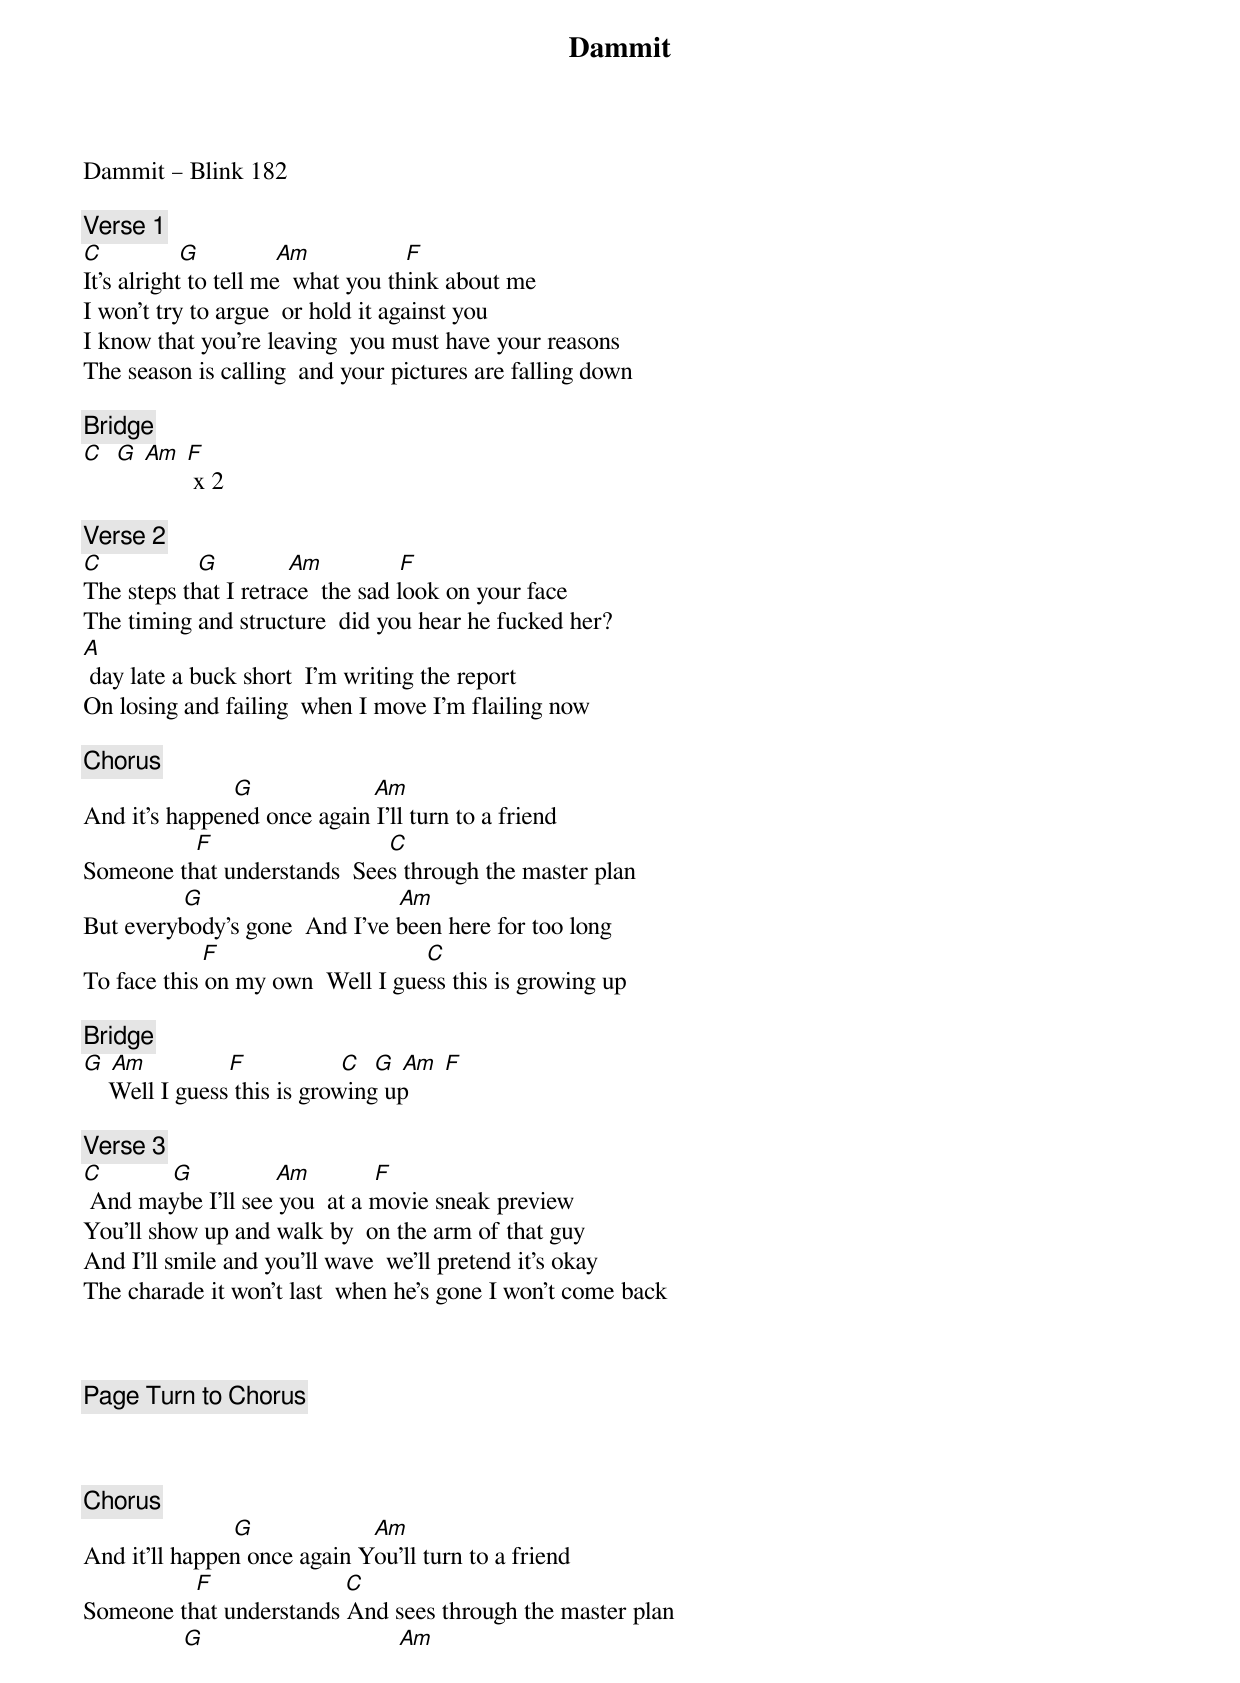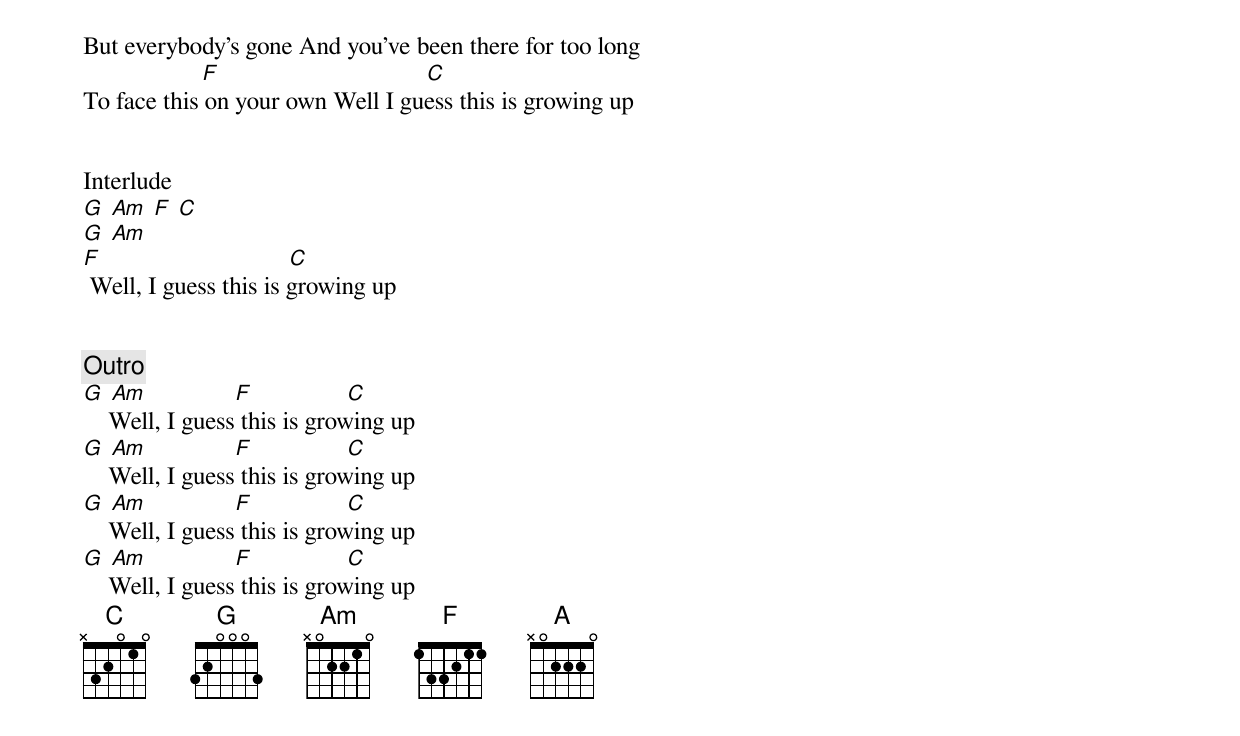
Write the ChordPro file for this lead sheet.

{title: Dammit}
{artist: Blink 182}
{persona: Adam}
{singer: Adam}
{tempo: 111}
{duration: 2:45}
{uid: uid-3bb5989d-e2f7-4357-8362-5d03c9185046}
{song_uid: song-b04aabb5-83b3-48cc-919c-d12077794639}



Dammit – Blink 182

{comment: Verse 1}
[C]            [G]          		[Am]              	[F]
It's alright to tell me  what you think about me
I won't try to argue  or hold it against you
I know that you're leaving  you must have your reasons
The season is calling  and your pictures are falling down

{comment: Bridge}
[C]  [G] [Am] [F] x 2

{comment: Verse 2}
[C]              	[G]         		[Am]            [F]
The steps that I retrace  the sad look on your face
The timing and structure  did you hear he fucked her?
[A] day late a buck short  I'm writing the report
On losing and failing  when I move I'm flailing now

{comment: Chorus}
                        [G]				               [Am]
And it's happened once again	I'll turn to a friend
                  [F]				                        [C]
Someone that understands		Sees through the master plan
                [G]				                           [Am]
But everybody's gone		And I've been here for too long
                   [F]				                             [C]
To face this on my own		Well I guess this is growing up

{comment: Bridge}
[G] [Am]             [F]               [C]		[G] [Am] [F]
    Well I guess this is growing up

{comment: Verse 3}
[C]         		[G]            	[Am]          [F]
 And maybe I'll see you  at a movie sneak preview
You'll show up and walk by  on the arm of that guy
And I'll smile and you'll wave  we'll pretend it's okay
The charade it won't last  when he's gone I won't come back



{comment: Page Turn to Chorus}



{comment: Chorus}
                        [G]				               [Am]
And it'll happen once again	You'll turn to a friend
                  [F]				                 [C]
Someone that understands	And sees through the master plan
                [G]				                           [Am]
But everybody's gone	And you've been there for too long
                   [F]				                             [C]
To face this on your own	Well I guess this is growing up


Interlude
[G] [Am] [F] [C]
[G] [Am]
[F]                              [C]
 Well, I guess this is growing up


{comment: Outro}
[G] [Am]              [F]               [C]
    Well, I guess this is growing up
[G] [Am]              [F]               [C]
    Well, I guess this is growing up
[G] [Am]              [F]               [C]
    Well, I guess this is growing up
[G] [Am]              [F]               [C]
    Well, I guess this is growing up
